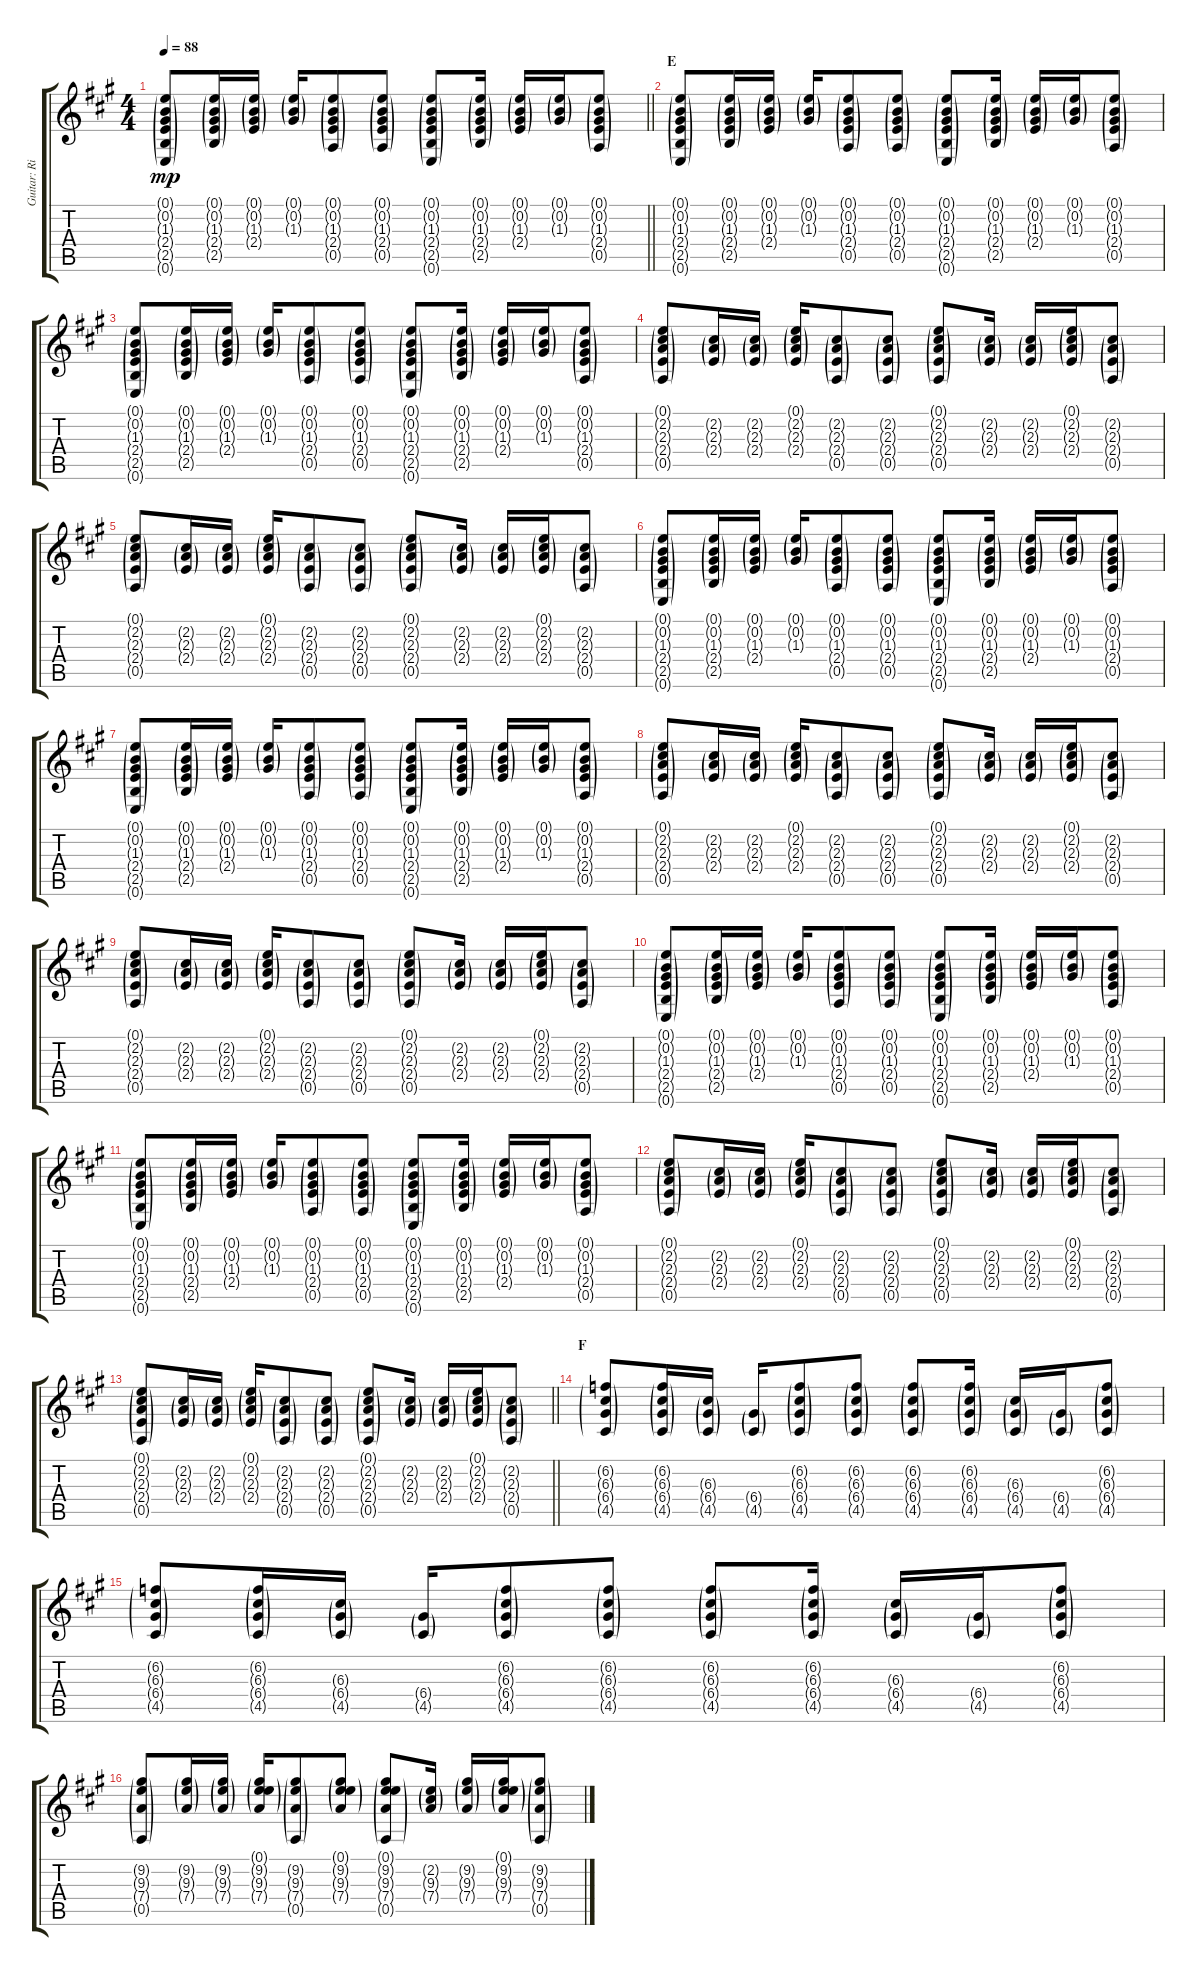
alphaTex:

\track ("Guitar: Rik" "Guitar: Ri") {instrument acousticguitarsteel}
\staff {score tabs}
\tuning (E4 B3 G3 D3 A2 E2) {hide}
\ts (4 4)
\tempo 88
\clef g2
\barLineRight lightlight
\ks a
(0.1{g} 0.2{g} 1.3{g} 2.4{g} 2.5{g} 0.6{g}).8{dy mp} (0.1{g} 0.2{g} 1.3{g} 2.4{g} 2.5{g}).16 (0.1{g} 0.2{g} 1.3{g} 2.4{g}).16 (0.1{g} 0.2{g} 1.3{g}).16 (0.1{g} 0.2{g} 1.3{g} 2.4{g} 0.5{g}).8 (0.1{g} 0.2{g} 1.3{g} 2.4{g} 0.5{g}).8 (0.1{g} 0.2{g} 1.3{g} 2.4{g} 2.5{g} 0.6{g}).8 (0.1{g} 0.2{g} 1.3{g} 2.4{g} 2.5{g}).16 (0.1{g} 0.2{g} 1.3{g} 2.4{g}).16 (0.1{g} 0.2{g} 1.3{g}).16 (0.1{g} 0.2{g} 1.3{g} 2.4{g} 0.5{g}).8 |
\section ("" "E")
(0.1{g} 0.2{g} 1.3{g} 2.4{g} 2.5{g} 0.6{g}).8 (0.1{g} 0.2{g} 1.3{g} 2.4{g} 2.5{g}).16 (0.1{g} 0.2{g} 1.3{g} 2.4{g}).16 (0.1{g} 0.2{g} 1.3{g}).16 (0.1{g} 0.2{g} 1.3{g} 2.4{g} 0.5{g}).8 (0.1{g} 0.2{g} 1.3{g} 2.4{g} 0.5{g}).8 (0.1{g} 0.2{g} 1.3{g} 2.4{g} 2.5{g} 0.6{g}).8 (0.1{g} 0.2{g} 1.3{g} 2.4{g} 2.5{g}).16 (0.1{g} 0.2{g} 1.3{g} 2.4{g}).16 (0.1{g} 0.2{g} 1.3{g}).16 (0.1{g} 0.2{g} 1.3{g} 2.4{g} 0.5{g}).8 |
(0.1{g} 0.2{g} 1.3{g} 2.4{g} 2.5{g} 0.6{g}).8 (0.1{g} 0.2{g} 1.3{g} 2.4{g} 2.5{g}).16 (0.1{g} 0.2{g} 1.3{g} 2.4{g}).16 (0.1{g} 0.2{g} 1.3{g}).16 (0.1{g} 0.2{g} 1.3{g} 2.4{g} 0.5{g}).8 (0.1{g} 0.2{g} 1.3{g} 2.4{g} 0.5{g}).8 (0.1{g} 0.2{g} 1.3{g} 2.4{g} 2.5{g} 0.6{g}).8 (0.1{g} 0.2{g} 1.3{g} 2.4{g} 2.5{g}).16 (0.1{g} 0.2{g} 1.3{g} 2.4{g}).16 (0.1{g} 0.2{g} 1.3{g}).16 (0.1{g} 0.2{g} 1.3{g} 2.4{g} 0.5{g}).8 |
(0.1{g} 2.2{g} 2.3{g} 2.4{g} 0.5{g}).8 (2.2{g} 2.3{g} 2.4{g}).16 (2.2{g} 2.3{g} 2.4{g}).16 (0.1{g} 2.2{g} 2.3{g} 2.4{g}).16 (2.2{g} 2.3{g} 2.4{g} 0.5{g}).8 (2.2{g} 2.3{g} 2.4{g} 0.5{g}).8 (0.1{g} 2.2{g} 2.3{g} 2.4{g} 0.5{g}).8 (2.2{g} 2.3{g} 2.4{g}).16 (2.2{g} 2.3{g} 2.4{g}).16 (0.1{g} 2.2{g} 2.3{g} 2.4{g}).16 (2.2{g} 2.3{g} 2.4{g} 0.5{g}).8 |
(0.1{g} 2.2{g} 2.3{g} 2.4{g} 0.5{g}).8 (2.2{g} 2.3{g} 2.4{g}).16 (2.2{g} 2.3{g} 2.4{g}).16 (0.1{g} 2.2{g} 2.3{g} 2.4{g}).16 (2.2{g} 2.3{g} 2.4{g} 0.5{g}).8 (2.2{g} 2.3{g} 2.4{g} 0.5{g}).8 (0.1{g} 2.2{g} 2.3{g} 2.4{g} 0.5{g}).8 (2.2{g} 2.3{g} 2.4{g}).16 (2.2{g} 2.3{g} 2.4{g}).16 (0.1{g} 2.2{g} 2.3{g} 2.4{g}).16 (2.2{g} 2.3{g} 2.4{g} 0.5{g}).8 |
(0.1{g} 0.2{g} 1.3{g} 2.4{g} 2.5{g} 0.6{g}).8 (0.1{g} 0.2{g} 1.3{g} 2.4{g} 2.5{g}).16 (0.1{g} 0.2{g} 1.3{g} 2.4{g}).16 (0.1{g} 0.2{g} 1.3{g}).16 (0.1{g} 0.2{g} 1.3{g} 2.4{g} 0.5{g}).8 (0.1{g} 0.2{g} 1.3{g} 2.4{g} 0.5{g}).8 (0.1{g} 0.2{g} 1.3{g} 2.4{g} 2.5{g} 0.6{g}).8 (0.1{g} 0.2{g} 1.3{g} 2.4{g} 2.5{g}).16 (0.1{g} 0.2{g} 1.3{g} 2.4{g}).16 (0.1{g} 0.2{g} 1.3{g}).16 (0.1{g} 0.2{g} 1.3{g} 2.4{g} 0.5{g}).8 |
(0.1{g} 0.2{g} 1.3{g} 2.4{g} 2.5{g} 0.6{g}).8 (0.1{g} 0.2{g} 1.3{g} 2.4{g} 2.5{g}).16 (0.1{g} 0.2{g} 1.3{g} 2.4{g}).16 (0.1{g} 0.2{g} 1.3{g}).16 (0.1{g} 0.2{g} 1.3{g} 2.4{g} 0.5{g}).8 (0.1{g} 0.2{g} 1.3{g} 2.4{g} 0.5{g}).8 (0.1{g} 0.2{g} 1.3{g} 2.4{g} 2.5{g} 0.6{g}).8 (0.1{g} 0.2{g} 1.3{g} 2.4{g} 2.5{g}).16 (0.1{g} 0.2{g} 1.3{g} 2.4{g}).16 (0.1{g} 0.2{g} 1.3{g}).16 (0.1{g} 0.2{g} 1.3{g} 2.4{g} 0.5{g}).8 |
(0.1{g} 2.2{g} 2.3{g} 2.4{g} 0.5{g}).8 (2.2{g} 2.3{g} 2.4{g}).16 (2.2{g} 2.3{g} 2.4{g}).16 (0.1{g} 2.2{g} 2.3{g} 2.4{g}).16 (2.2{g} 2.3{g} 2.4{g} 0.5{g}).8 (2.2{g} 2.3{g} 2.4{g} 0.5{g}).8 (0.1{g} 2.2{g} 2.3{g} 2.4{g} 0.5{g}).8 (2.2{g} 2.3{g} 2.4{g}).16 (2.2{g} 2.3{g} 2.4{g}).16 (0.1{g} 2.2{g} 2.3{g} 2.4{g}).16 (2.2{g} 2.3{g} 2.4{g} 0.5{g}).8 |
(0.1{g} 2.2{g} 2.3{g} 2.4{g} 0.5{g}).8 (2.2{g} 2.3{g} 2.4{g}).16 (2.2{g} 2.3{g} 2.4{g}).16 (0.1{g} 2.2{g} 2.3{g} 2.4{g}).16 (2.2{g} 2.3{g} 2.4{g} 0.5{g}).8 (2.2{g} 2.3{g} 2.4{g} 0.5{g}).8 (0.1{g} 2.2{g} 2.3{g} 2.4{g} 0.5{g}).8 (2.2{g} 2.3{g} 2.4{g}).16 (2.2{g} 2.3{g} 2.4{g}).16 (0.1{g} 2.2{g} 2.3{g} 2.4{g}).16 (2.2{g} 2.3{g} 2.4{g} 0.5{g}).8 |
(0.1{g} 0.2{g} 1.3{g} 2.4{g} 2.5{g} 0.6{g}).8 (0.1{g} 0.2{g} 1.3{g} 2.4{g} 2.5{g}).16 (0.1{g} 0.2{g} 1.3{g} 2.4{g}).16 (0.1{g} 0.2{g} 1.3{g}).16 (0.1{g} 0.2{g} 1.3{g} 2.4{g} 0.5{g}).8 (0.1{g} 0.2{g} 1.3{g} 2.4{g} 0.5{g}).8 (0.1{g} 0.2{g} 1.3{g} 2.4{g} 2.5{g} 0.6{g}).8 (0.1{g} 0.2{g} 1.3{g} 2.4{g} 2.5{g}).16 (0.1{g} 0.2{g} 1.3{g} 2.4{g}).16 (0.1{g} 0.2{g} 1.3{g}).16 (0.1{g} 0.2{g} 1.3{g} 2.4{g} 0.5{g}).8 |
(0.1{g} 0.2{g} 1.3{g} 2.4{g} 2.5{g} 0.6{g}).8 (0.1{g} 0.2{g} 1.3{g} 2.4{g} 2.5{g}).16 (0.1{g} 0.2{g} 1.3{g} 2.4{g}).16 (0.1{g} 0.2{g} 1.3{g}).16 (0.1{g} 0.2{g} 1.3{g} 2.4{g} 0.5{g}).8 (0.1{g} 0.2{g} 1.3{g} 2.4{g} 0.5{g}).8 (0.1{g} 0.2{g} 1.3{g} 2.4{g} 2.5{g} 0.6{g}).8 (0.1{g} 0.2{g} 1.3{g} 2.4{g} 2.5{g}).16 (0.1{g} 0.2{g} 1.3{g} 2.4{g}).16 (0.1{g} 0.2{g} 1.3{g}).16 (0.1{g} 0.2{g} 1.3{g} 2.4{g} 0.5{g}).8 |
(0.1{g} 2.2{g} 2.3{g} 2.4{g} 0.5{g}).8 (2.2{g} 2.3{g} 2.4{g}).16 (2.2{g} 2.3{g} 2.4{g}).16 (0.1{g} 2.2{g} 2.3{g} 2.4{g}).16 (2.2{g} 2.3{g} 2.4{g} 0.5{g}).8 (2.2{g} 2.3{g} 2.4{g} 0.5{g}).8 (0.1{g} 2.2{g} 2.3{g} 2.4{g} 0.5{g}).8 (2.2{g} 2.3{g} 2.4{g}).16 (2.2{g} 2.3{g} 2.4{g}).16 (0.1{g} 2.2{g} 2.3{g} 2.4{g}).16 (2.2{g} 2.3{g} 2.4{g} 0.5{g}).8 |
\barLineRight lightlight
(0.1{g} 2.2{g} 2.3{g} 2.4{g} 0.5{g}).8 (2.2{g} 2.3{g} 2.4{g}).16 (2.2{g} 2.3{g} 2.4{g}).16 (0.1{g} 2.2{g} 2.3{g} 2.4{g}).16 (2.2{g} 2.3{g} 2.4{g} 0.5{g}).8 (2.2{g} 2.3{g} 2.4{g} 0.5{g}).8 (0.1{g} 2.2{g} 2.3{g} 2.4{g} 0.5{g}).8 (2.2{g} 2.3{g} 2.4{g}).16 (2.2{g} 2.3{g} 2.4{g}).16 (0.1{g} 2.2{g} 2.3{g} 2.4{g}).16 (2.2{g} 2.3{g} 2.4{g} 0.5{g}).8 |
\section ("" "F")
(6.2{g} 6.3{g} 6.4{g} 4.5{g}).8 (6.2{g} 6.3{g} 6.4{g} 4.5{g}).16 (6.3{g} 6.4{g} 4.5{g}).16 (6.4{g} 4.5{g}).16 (6.2{g} 6.3{g} 6.4{g} 4.5{g}).8 (6.2{g} 6.3{g} 6.4{g} 4.5{g}).8 (6.2{g} 6.3{g} 6.4{g} 4.5{g}).8 (6.2{g} 6.3{g} 6.4{g} 4.5{g}).16 (6.3{g} 6.4{g} 4.5{g}).16 (6.4{g} 4.5{g}).16 (6.2{g} 6.3{g} 6.4{g} 4.5{g}).8 |
(6.2{g} 6.3{g} 6.4{g} 4.5{g}).8 (6.2{g} 6.3{g} 6.4{g} 4.5{g}).16 (6.3{g} 6.4{g} 4.5{g}).16 (6.4{g} 4.5{g}).16 (6.2{g} 6.3{g} 6.4{g} 4.5{g}).8 (6.2{g} 6.3{g} 6.4{g} 4.5{g}).8 (6.2{g} 6.3{g} 6.4{g} 4.5{g}).8 (6.2{g} 6.3{g} 6.4{g} 4.5{g}).16 (6.3{g} 6.4{g} 4.5{g}).16 (6.4{g} 4.5{g}).16 (6.2{g} 6.3{g} 6.4{g} 4.5{g}).8 |
(9.2{g} 9.3{g} 7.4{g} 0.5{g}).8 (9.2{g} 9.3{g} 7.4{g}).16 (9.2{g} 9.3{g} 7.4{g}).16 (0.1{g} 9.2{g} 9.3{g} 7.4{g}).16 (9.2{g} 9.3{g} 7.4{g} 0.5{g}).8 (0.1{g} 9.2{g} 9.3{g} 7.4{g}).8 (0.1{g} 9.2{g} 9.3{g} 7.4{g} 0.5{g}).8 (2.2{g} 9.3{g} 7.4{g}).16 (9.2{g} 9.3{g} 7.4{g}).16 (0.1{g} 9.2{g} 9.3{g} 7.4{g}).16 (9.2{g} 9.3{g} 7.4{g} 0.5{g}).8
